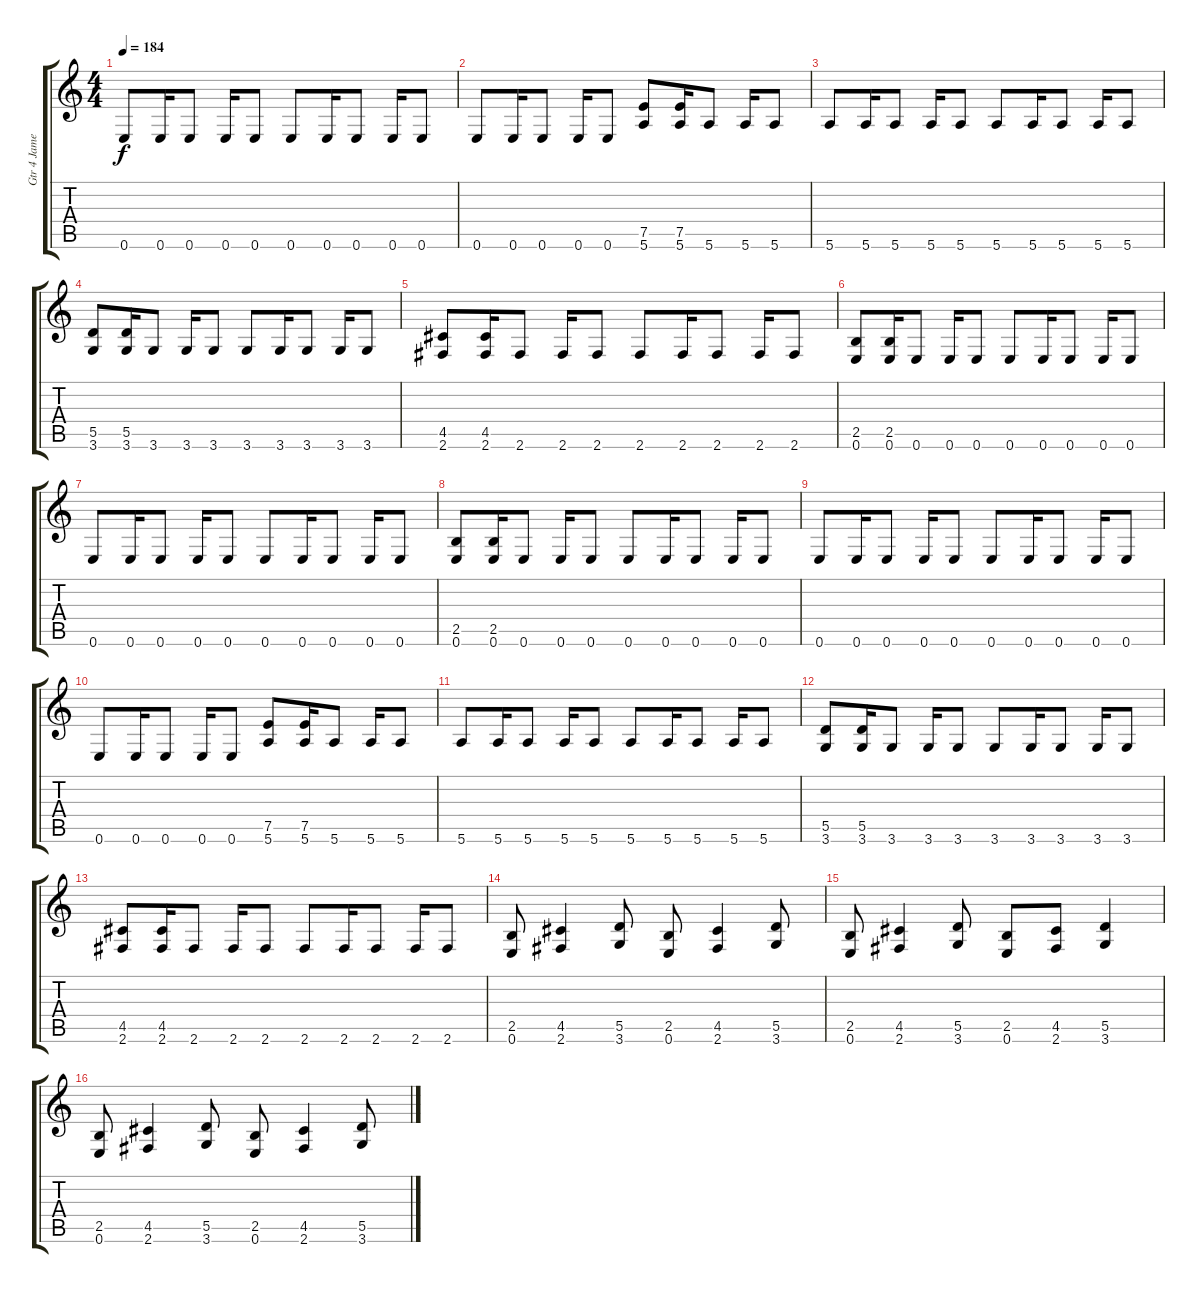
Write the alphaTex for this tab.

\track ("Gtr 4 James" "Gtr 4 Jame") {instrument overdrivenguitar}
\staff {score tabs}
\tuning (E4 B3 G3 D3 A2 E2) {hide}
\ts (4 4)
\tempo 184
\clef g2
\ks c
0.6.8{dy f} 0.6.16 0.6.8 0.6.16 0.6.8 0.6.8 0.6.16 0.6.8 0.6.16 0.6.8 |
0.6.8 0.6.16 0.6.8 0.6.16 0.6.8 (7.5 5.6).8 (7.5 5.6).16 5.6.8 5.6.16 5.6.8 |
5.6.8 5.6.16 5.6.8 5.6.16 5.6.8 5.6.8 5.6.16 5.6.8 5.6.16 5.6.8 |
(5.5 3.6).8 (5.5 3.6).16 3.6.8 3.6.16 3.6.8 3.6.8 3.6.16 3.6.8 3.6.16 3.6.8 |
(4.5 2.6).8 (4.5 2.6).16 2.6.8 2.6.16 2.6.8 2.6.8 2.6.16 2.6.8 2.6.16 2.6.8 |
(2.5 0.6).8 (2.5 0.6).16 0.6.8 0.6.16 0.6.8 0.6.8 0.6.16 0.6.8 0.6.16 0.6.8 |
0.6.8 0.6.16 0.6.8 0.6.16 0.6.8 0.6.8 0.6.16 0.6.8 0.6.16 0.6.8 |
(2.5 0.6).8 (2.5 0.6).16 0.6.8 0.6.16 0.6.8 0.6.8 0.6.16 0.6.8 0.6.16 0.6.8 |
0.6.8 0.6.16 0.6.8 0.6.16 0.6.8 0.6.8 0.6.16 0.6.8 0.6.16 0.6.8 |
0.6.8 0.6.16 0.6.8 0.6.16 0.6.8 (7.5 5.6).8 (7.5 5.6).16 5.6.8 5.6.16 5.6.8 |
5.6.8 5.6.16 5.6.8 5.6.16 5.6.8 5.6.8 5.6.16 5.6.8 5.6.16 5.6.8 |
(5.5 3.6).8 (5.5 3.6).16 3.6.8 3.6.16 3.6.8 3.6.8 3.6.16 3.6.8 3.6.16 3.6.8 |
(4.5 2.6).8 (4.5 2.6).16 2.6.8 2.6.16 2.6.8 2.6.8 2.6.16 2.6.8 2.6.16 2.6.8 |
(2.5 0.6).8{volume 13} (4.5 2.6).4 (5.5 3.6).8 (2.5 0.6).8 (4.5 2.6).4 (5.5 3.6).8 |
(2.5 0.6).8 (4.5 2.6).4 (5.5 3.6).8 (2.5 0.6).8 (4.5 2.6).8 (5.5 3.6).4 |
(2.5 0.6).8 (4.5 2.6).4 (5.5 3.6).8 (2.5 0.6).8 (4.5 2.6).4 (5.5 3.6).8
